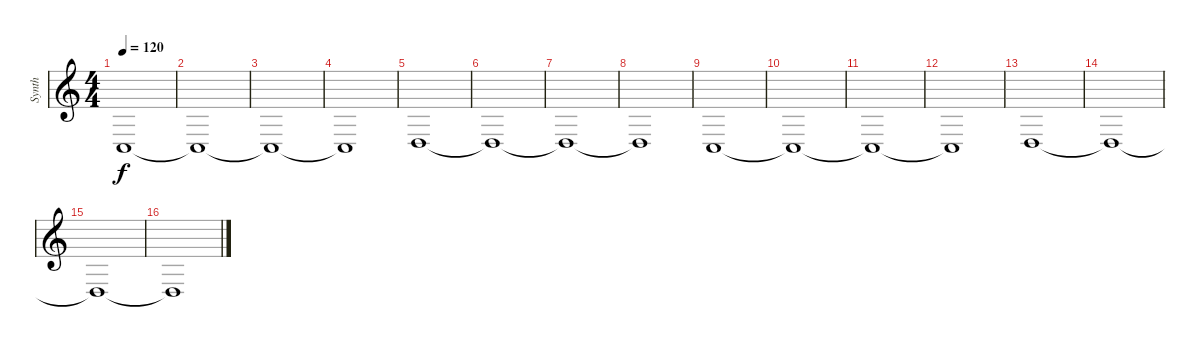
\track ("Synth" "Synth") {instrument stringensemble2}
\staff {score}
\tuning (E4 C4 G3 C3 G2 C2) {hide}
\ts (4 4)
\tempo 120
\clef g2
\ks c
5.5.1{dy f} |
5.5{t}.1 |
5.5{t}.1 |
5.5{t}.1 |
2.4.1 |
2.4{t}.1 |
2.4{t}.1 |
2.4{t}.1 |
5.5.1 |
5.5{t}.1 |
5.5{t}.1 |
5.5{t}.1 |
2.4.1 |
2.4{t}.1 |
2.4{t}.1 |
2.4{t}.1
